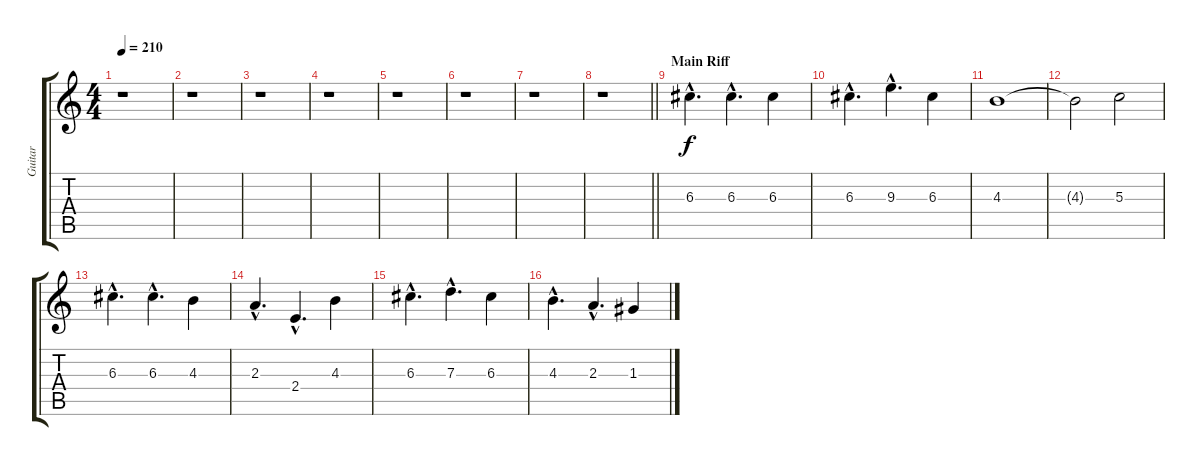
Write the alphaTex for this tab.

\track ("Guitar" "Guitar") {instrument distortionguitar}
\staff {score tabs}
\tuning (E4 B3 G3 D3 A2 E2) {hide}
\ts (4 4)
\tempo 210
\clef g2
\ks c
r.1{dy f} |
r.1 |
r.1 |
r.1 |
r.1 |
r.1 |
r.1 |
\barLineRight lightlight
r.1 |
\section ("" "Main Riff")
6.3{hac}.4{d} 6.3{hac}.4{d} 6.3.4 |
6.3{hac}.4{d} 9.3{hac}.4{d} 6.3.4 |
4.3.1 |
4.3{t}.2 5.3.2 |
6.3{hac}.4{d} 6.3{hac}.4{d} 4.3.4 |
2.3{hac}.4{d} 2.4{hac}.4{d} 4.3.4 |
6.3{hac}.4{d} 7.3{hac}.4{d} 6.3.4 |
4.3{hac}.4{d} 2.3{hac}.4{d} 1.3.4
